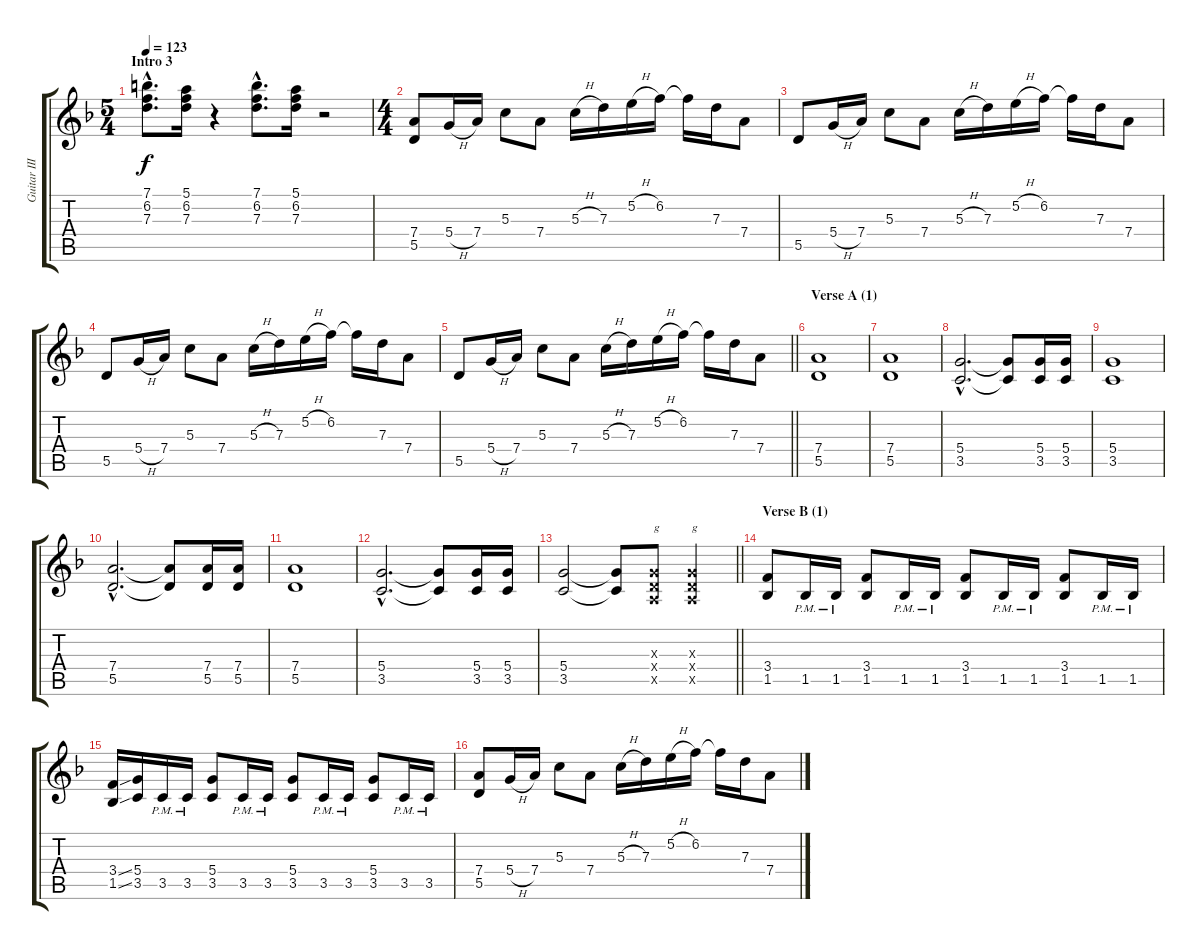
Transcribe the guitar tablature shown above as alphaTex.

\track ("Guitar III" "Guitar III") {instrument distortionguitar}
\staff {score tabs}
\tuning (E4 B3 G3 D3 A2 E2) {hide}
\ts (5 4)
\section ("" "Intro 3")
\tempo 123
\clef g2
\ks dminor
(7.1{hac} 6.2{hac} 7.3{hac}).8{d dy f} (5.1 6.2 7.3).16 r.4 (7.1{hac} 6.2{hac} 7.3{hac}).8{d} (5.1 6.2 7.3).16 r.2 |
\ts (4 4)
(7.4 5.5).8 5.4{h}.16 7.4.16 5.3.8 7.4.8 5.3{h}.16 7.3.16 5.2{h}.16 6.2.16 6.2{t}.16 7.3.16 7.4.8 |
5.5.8 5.4{h}.16 7.4.16 5.3.8 7.4.8 5.3{h}.16 7.3.16 5.2{h}.16 6.2.16 6.2{t}.16 7.3.16 7.4.8 |
5.5.8 5.4{h}.16 7.4.16 5.3.8 7.4.8 5.3{h}.16 7.3.16 5.2{h}.16 6.2.16 6.2{t}.16 7.3.16 7.4.8 |
\barLineRight lightlight
5.5.8 5.4{h}.16 7.4.16 5.3.8 7.4.8 5.3{h}.16 7.3.16 5.2{h}.16 6.2.16 6.2{t}.16 7.3.16 7.4.8 |
\section ("" "Verse A (1)")
(7.4 5.5).1 |
(7.4 5.5).1 |
(5.4{hac} 3.5{hac}).2{d} (5.4{t} 3.5{t}).8 (5.4 3.5).16 (5.4 3.5).16 |
(5.4 3.5).1 |
(7.4{hac} 5.5{hac}).2{d} (7.4{t} 5.5{t}).8 (7.4 5.5).16 (7.4 5.5).16 |
(7.4 5.5).1 |
(5.4{hac} 3.5{hac}).2{d} (5.4{t} 3.5{t}).8 (5.4 3.5).16 (5.4 3.5).16 |
\barLineRight lightlight
(5.4 3.5).2 (5.4{t} 3.5{t}).8 (0.3{x} 0.4{x} 0.5{x}).8{txt "g"} (0.3{x} 0.4{x} 0.5{x}).4{txt "g"} |
\section ("" "Verse B (1)")
(3.4 1.5).8 1.5{pm}.16 1.5{pm}.16 (3.4 1.5).8 1.5{pm}.16 1.5{pm}.16 (3.4 1.5).8 1.5{pm}.16 1.5{pm}.16 (3.4 1.5).8 1.5{pm}.16 1.5{pm}.16 |
(3.4{ss} 1.5{ss}).16 (5.4 3.5).16 3.5{pm}.16 3.5{pm}.16 (5.4 3.5).8 3.5{pm}.16 3.5{pm}.16 (5.4 3.5).8 3.5{pm}.16 3.5{pm}.16 (5.4 3.5).8 3.5{pm}.16 3.5{pm}.16 |
(7.4 5.5).8 5.4{h}.16 7.4.16 5.3.8 7.4.8 5.3{h}.16 7.3.16 5.2{h}.16 6.2.16 6.2{t}.16 7.3.16 7.4.8
